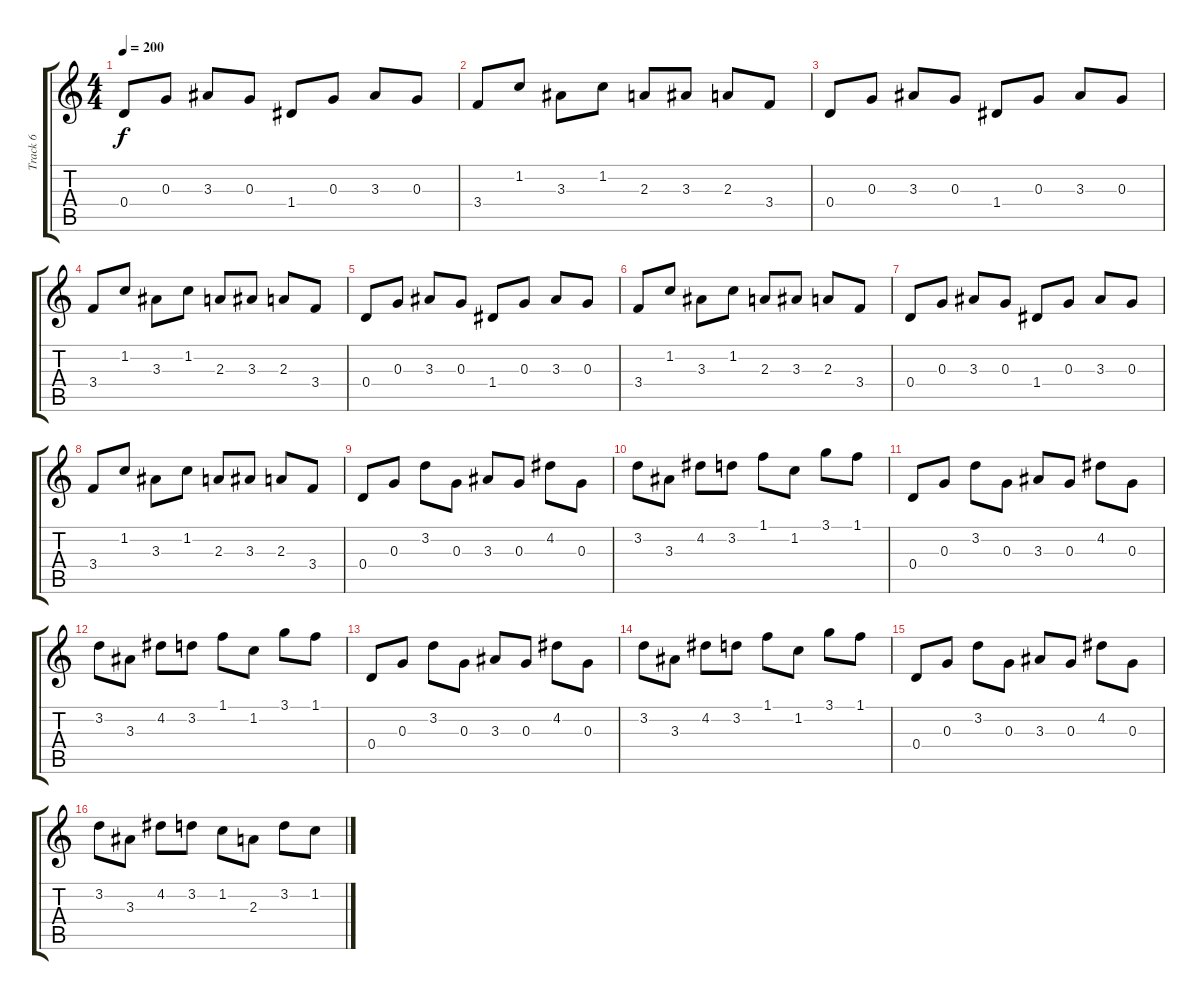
\track ("Track 6" "Track 6") {instrument overdrivenguitar}
\staff {score tabs}
\tuning (E4 B3 G3 D3 A2 E2) {hide}
\ts (4 4)
\tempo 200
\clef g2
\ks c
0.4.8{dy f} 0.3.8 3.3.8 0.3.8 1.4.8 0.3.8 3.3.8 0.3.8 |
3.4.8 1.2.8 3.3.8 1.2.8 2.3.8 3.3.8 2.3.8 3.4.8 |
0.4.8 0.3.8 3.3.8 0.3.8 1.4.8 0.3.8 3.3.8 0.3.8 |
3.4.8 1.2.8 3.3.8 1.2.8 2.3.8 3.3.8 2.3.8 3.4.8 |
0.4.8 0.3.8 3.3.8 0.3.8 1.4.8 0.3.8 3.3.8 0.3.8 |
3.4.8 1.2.8 3.3.8 1.2.8 2.3.8 3.3.8 2.3.8 3.4.8 |
0.4.8 0.3.8 3.3.8 0.3.8 1.4.8 0.3.8 3.3.8 0.3.8 |
3.4.8 1.2.8 3.3.8 1.2.8 2.3.8 3.3.8 2.3.8 3.4.8 |
0.4.8 0.3.8 3.2.8 0.3.8 3.3.8 0.3.8 4.2.8 0.3.8 |
3.2.8 3.3.8 4.2.8 3.2.8 1.1.8 1.2.8 3.1.8 1.1.8 |
0.4.8 0.3.8 3.2.8 0.3.8 3.3.8 0.3.8 4.2.8 0.3.8 |
3.2.8 3.3.8 4.2.8 3.2.8 1.1.8 1.2.8 3.1.8 1.1.8 |
0.4.8 0.3.8 3.2.8 0.3.8 3.3.8 0.3.8 4.2.8 0.3.8 |
3.2.8 3.3.8 4.2.8 3.2.8 1.1.8 1.2.8 3.1.8 1.1.8 |
0.4.8 0.3.8 3.2.8 0.3.8 3.3.8 0.3.8 4.2.8 0.3.8 |
3.2.8 3.3.8 4.2.8 3.2.8 1.2.8 2.3.8 3.2.8 1.2.8
